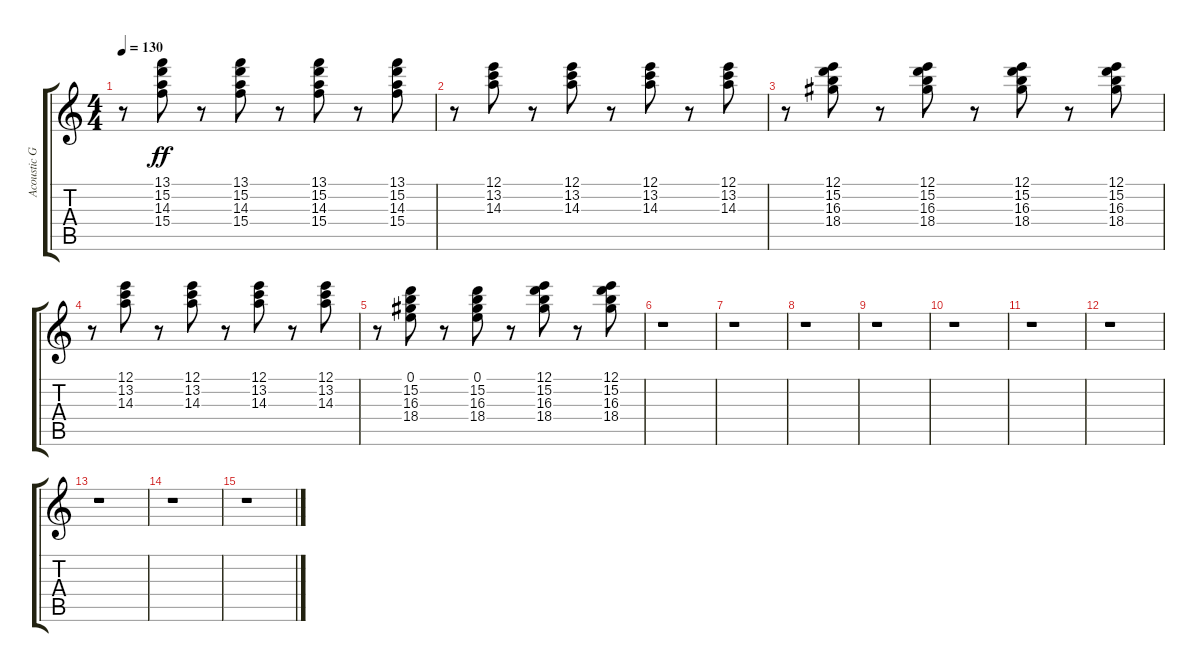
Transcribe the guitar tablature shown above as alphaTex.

\track ("Acoustic Guitar" "Acoustic G") {instrument acousticguitarsteel}
\staff {score tabs}
\tuning (E4 B3 G3 D3 A2 E2) {hide}
\ts (4 4)
\tempo 130
\clef g2
\ks c
r.8{dy ff} (13.1 15.2 14.3 15.4).8 r.8 (13.1 15.2 14.3 15.4).8 r.8 (13.1 15.2 14.3 15.4).8 r.8 (13.1 15.2 14.3 15.4).8 |
r.8 (12.1 13.2 14.3).8 r.8 (12.1 13.2 14.3).8 r.8 (12.1 13.2 14.3).8 r.8 (12.1 13.2 14.3).8 |
r.8 (12.1 15.2 16.3 18.4).8 r.8 (12.1 15.2 16.3 18.4).8 r.8 (12.1 15.2 16.3 18.4).8 r.8 (12.1 15.2 16.3 18.4).8 |
r.8 (12.1 13.2 14.3).8 r.8 (12.1 13.2 14.3).8 r.8 (12.1 13.2 14.3).8 r.8 (12.1 13.2 14.3).8 |
r.8 (0.1 15.2 16.3 18.4).8 r.8 (0.1 15.2 16.3 18.4).8 r.8 (12.1 15.2 16.3 18.4).8 r.8 (12.1 15.2 16.3 18.4).8 |
r.1 |
r.1 |
r.1 |
r.1 |
r.1 |
r.1 |
r.1 |
r.1 |
r.1 |
r.1
